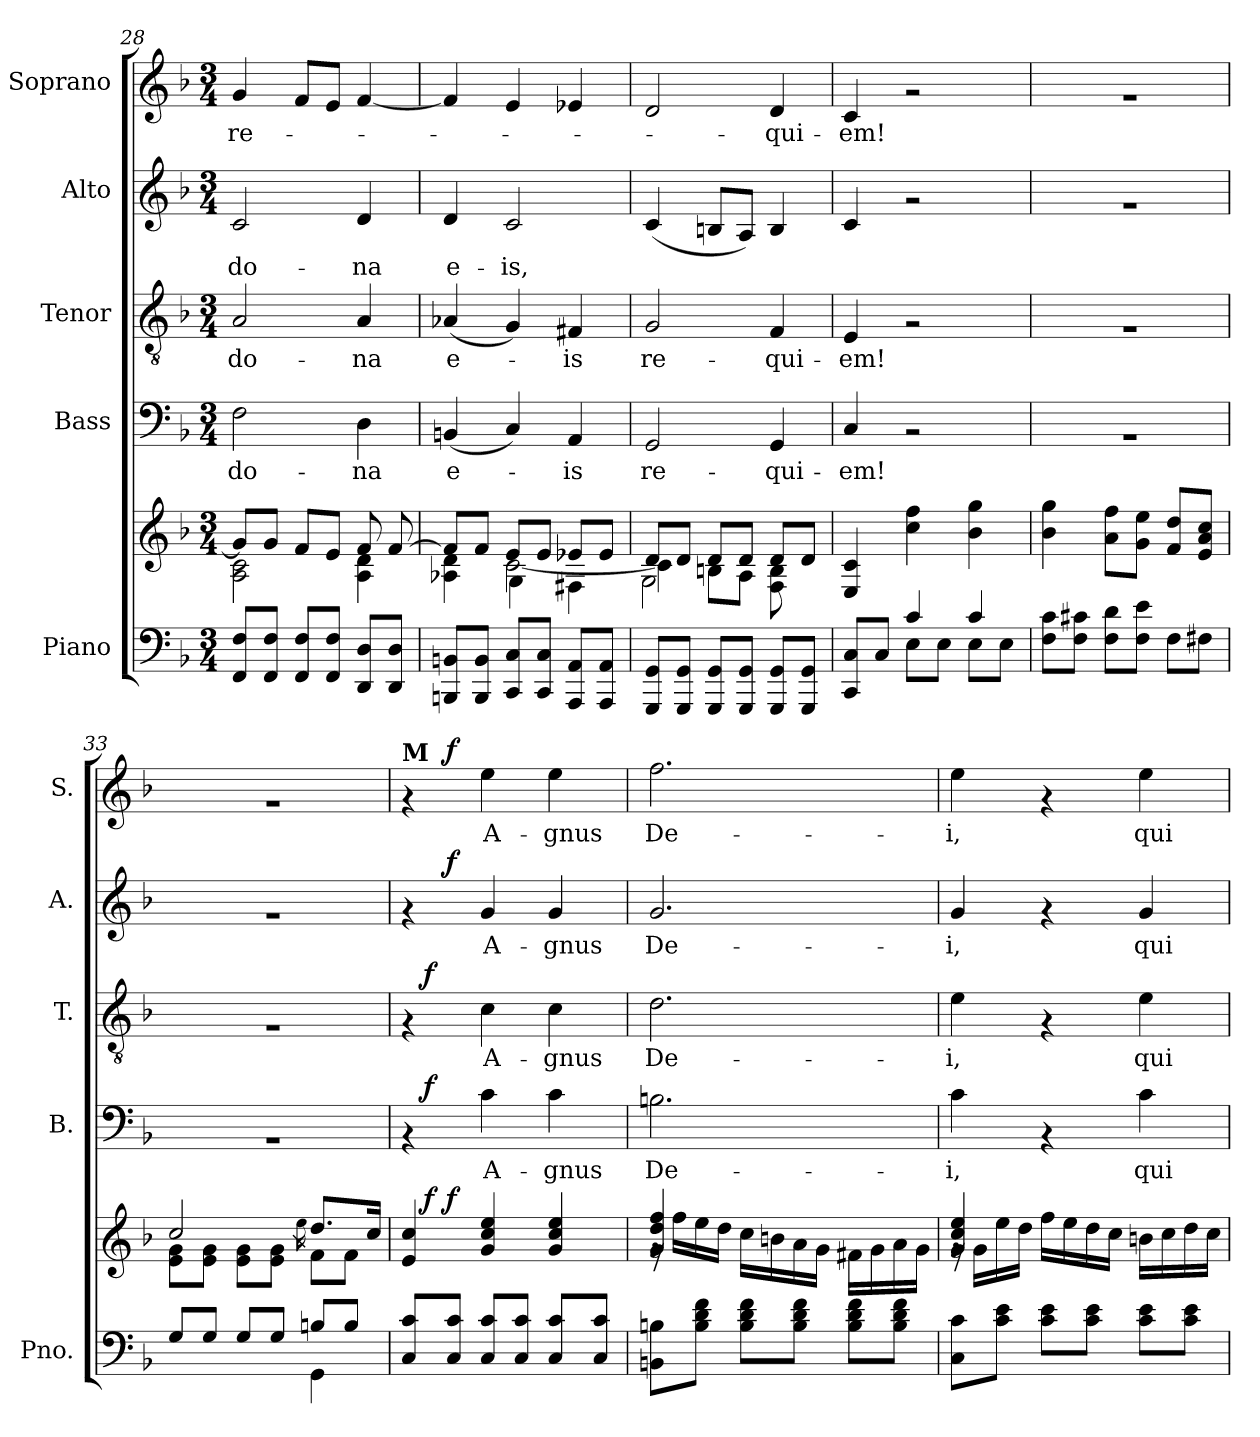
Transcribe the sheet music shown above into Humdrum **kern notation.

**kern	**kern	**dynam	**kern	**text	**dynam	**kern	**text	**dynam	**kern	**text	**dynam	**kern	**text	**dynam
*part5	*part5	*part5	*part4	*part4	*part4	*part3	*part3	*part3	*part2	*part2	*part2	*part1	*part1	*part1
*staff6	*staff5	*staff5/6	*staff4	*staff4	*staff4	*staff3	*staff3	*staff3	*staff2	*staff2	*staff2	*staff1	*staff1	*staff1
*I"Piano	*	*	*I"Bass	*	*	*I"Tenor	*	*	*I"Alto	*	*	*I"Soprano	*	*
*I'Pno.	*	*	*I'B.	*	*	*I'T.	*	*	*I'A.	*	*	*I'S.	*	*
!!LO:LB:g=z
*clefF4	*clefG2	*	*clefF4	*	*	*clefGv2	*	*	*clefG2	*	*	*clefG2	*	*
*k[b-]	*k[b-]	*	*k[b-]	*	*	*k[b-]	*	*	*k[b-]	*	*	*k[b-]	*	*
*F:	*F:	*	*F:	*	*	*F:	*	*	*F:	*	*	*F:	*	*
*M3/4	*M3/4	*	*M3/4	*	*	*M3/4	*	*	*M3/4	*	*	*M3/4	*	*
=28	=28	=28	=28	=28	=28	=28	=28	=28	=28	=28	=28	=28	=28	=28
*	*^	*	*	*	*	*	*	*	*	*	*	*	*	*
!	!	!	!	!	!LO:LY:b	!	!	!LO:LY:b	!	!	!LO:LY:b	!	!	!LO:LY:b	!
8FF/ 8F/L	8g/L]	2A\ 2c\	.	2F\	do-	.	2A/	do-	.	2c/	do-	.	4g/	re-	.
8FF/ 8F/J	8g/J	.	.	.	.	.	.	.	.	.	.	.	.	.	.
8FF/ 8F/L	8f/L	.	.	.	.	.	.	.	.	.	.	.	8f/L	.	.
8FF/ 8F/J	8e/J	.	.	.	.	.	.	.	.	.	.	.	8e/J	.	.
!	!	!	!	!	!LO:LY:b	!	!	!LO:LY:b	!	!	!LO:LY:b	!	!	!	!
8DD/ 8D/L	8f/	4A\ 4d\	.	4D\	-na	.	4A/	-na	.	4d/	-na	.	[4f/	.	.
8DD/ 8D/J	[8f/	.	.	.	.	.	.	.	.	.	.	.	.	.	.
=29	=29	=29	=29	=29	=29	=29	=29	=29	=29	=29	=29	=29	=29	=29	=29
*	*	*^	*	*	*	*	*	*	*	*	*	*	*	*	*
!	!	!	!	!	!	!LO:LY:b	!	!	!LO:LY:b	!	!	!LO:LY:b	!	!	!	!
8BBBn/ 8BBn/L	8f/L]	4A-X\ 4d\	4ryy	.	(<4BBn/	e-	.	(<4A-X/	e-	.	4d/	e-	.	4f/]	.	.
8BBB/ 8BB/J	8f/J	.	.	.	.	.	.	.	.	.	.	.	.	.	.	.
!	!	!	!	!	!	!	!	!	!	!	!	!LO:LY:b	!	!	!	!
8CC/ 8C/L	8e/L	[2c\	4G\	.	4C/)	.	.	4G/)	.	.	2c/	-is,	.	4e/	.	.
8CC/ 8C/J	8e/J	.	.	.	.	.	.	.	.	.	.	.	.	.	.	.
!	!	!	!	!	!	!LO:LY:b	!	!	!LO:LY:b	!	!	!	!	!	!	!
8AAA/ 8AA/L	8e-X/L	.	4F#X\	.	4AA/	-is	.	4F#X/	-is	.	.	.	.	4e-X/	.	.
8AAA/ 8AA/J	8e-/J	.	.	.	.	.	.	.	.	.	.	.	.	.	.	.
=30	=30	=30	=30	=30	=30	=30	=30	=30	=30	=30	=30	=30	=30	=30	=30	=30
!	!	!	!	!	!	!LO:LY:b	!	!	!LO:LY:b	!	!	!	!	!	!	!
8GGG/ 8GG/L	8d/L	4c\]	2G\	.	2GG/	re-	.	2G/	re-	.	(<4c/	.	.	2d/	.	.
8GGG/ 8GG/J	8d/J	.	.	.	.	.	.	.	.	.	.	.	.	.	.	.
8GGG/ 8GG/L	8d/L	8Bn\L	.	.	.	.	.	.	.	.	8Bn/L	.	.	.	.	.
8GGG/ 8GG/J	8d/J	8A\J	.	.	.	.	.	.	.	.	8A/J)	.	.	.	.	.
!	!	!	!	!	!	!LO:LY:b	!	!	!LO:LY:b	!	!	!	!	!	!LO:LY:b	!
8GGG/ 8GG/L	8d/L	8F\ 8B\	4ryy	.	4GG/	-qui-	.	4F/	-qui-	.	4B/	.	.	4d/	-qui-	.
8GGG/ 8GG/J	8d/J	8ryy	.	.	.	.	.	.	.	.	.	.	.	.	.	.
*	*	*v	*v	*	*	*	*	*	*	*	*	*	*	*	*	*
=31	=31	=31	=31	=31	=31	=31	=31	=31	=31	=31	=31	=31	=31	=31	=31
*^	*	*	*	*	*	*	*	*	*	*	*	*	*	*	*
!	!	!	!	!	!	!LO:LY:b	!	!	!LO:LY:b	!	!	!	!	!	!LO:LY:b	!
*	*	*v	*v	*	*	*	*	*	*	*	*	*	*	*	*	*
8CC/ 8C/L	4ryy	4E/ 4c/	.	4C/	-em!	.	4E/	-em!	.	4c/	.	.	4c/	-em!	.
8C/J	.	.	.	.	.	.	.	.	.	.	.	.	.	.	.
8E\L	4c/	4cc\ 4ff\	.	2rBB	.	.	2rG	.	.	2rg	.	.	2rg	.	.
8E\J	.	.	.	.	.	.	.	.	.	.	.	.	.	.	.
8E\L	4c/	4b-\ 4gg\	.	.	.	.	.	.	.	.	.	.	.	.	.
8E\J	.	.	.	.	.	.	.	.	.	.	.	.	.	.	.
*v	*v	*	*	*	*	*	*	*	*	*	*	*	*	*	*
=32	=32	=32	=32	=32	=32	=32	=32	=32	=32	=32	=32	=32	=32	=32
8F\ 8c\L	4b-\ 4gg\	.	2.rBB	.	.	2.rG	.	.	2.rg	.	.	2.rg	.	.
8F\ 8c#X\J	.	.	.	.	.	.	.	.	.	.	.	.	.	.
8F\ 8d\L	8a\ 8ff\L	.	.	.	.	.	.	.	.	.	.	.	.	.
8F\ 8e\J	8g\ 8ee\J	.	.	.	.	.	.	.	.	.	.	.	.	.
8F\L	8f/ 8dd/L	.	.	.	.	.	.	.	.	.	.	.	.	.
8F#X\J	8e/ 8a/ 8cc/J	.	.	.	.	.	.	.	.	.	.	.	.	.
=33	=33	=33	=33	=33	=33	=33	=33	=33	=33	=33	=33	=33	=33	=33
*^	*^	*	*	*	*	*	*	*	*	*	*	*	*	*
8G/L	2ryy	2cc/	8e\ 8g\L	.	2.rBB	.	.	2.rG	.	.	2.rg	.	.	2.rg	.	.
8G/J	.	.	8e\ 8g\J	.	.	.	.	.	.	.	.	.	.	.	.	.
8G/L	.	.	8e\ 8g\L	.	.	.	.	.	.	.	.	.	.	.	.	.
8G/J	.	.	8e\ 8g\J	.	.	.	.	.	.	.	.	.	.	.	.	.
.	.	.	16qee\	.	.	.	.	.	.	.	.	.	.	.	.	.
8Bn/L	4GG\	8f\L	8.dd/L	.	.	.	.	.	.	.	.	.	.	.	.	.
8B/J	.	8f\J	.	.	.	.	.	.	.	.	.	.	.	.	.	.
.	.	.	16cc/Jk	.	.	.	.	.	.	.	.	.	.	.	.	.
*v	*v	*	*	*	*	*	*	*	*	*	*	*	*	*	*	*
!!LO:PB:g=z
=34	=34	=34	=34	=34	=34	=34	=34	=34	=34	=34	=34	=34	=34	=34	=34
*	*	*^	*	*^	*	*	*^	*	*	*^	*	*	*^	*	*
!	!	!	!	!	!	!	!	!	!	!	!	!	!	!	!	!	!LO:TX:a:B:t=M	!	!	!
8C/ 8c/L	4e/ 4cc/	16ryy	8ryy	.	4rBB	16ryy	.	.	4rG	16ryy	.	.	4rg	8ryy	.	.	4rg	8ryy	.	.
!	!	!	!	!LO:DY:a	!	!	!	!LO:DY:a	!	!	!	!LO:DY:a	!	!	!	!	!	!	!	!
.	.	2ryy	.	f	.	2ryy	.	f	.	2ryy	.	f	.	.	.	.	.	.	.	.
!	!	!	!	!LO:DY:a	!	!	!	!	!	!	!	!	!	!	!	!LO:DY:a	!	!	!	!LO:DY:a
8C/ 8c/J	.	.	2ryy	f	.	.	.	.	.	.	.	.	.	2ryy	.	f	.	2ryy	.	f
!	!	!	!	!	!	!	!LO:LY:b	!	!	!	!LO:LY:b	!	!	!	!LO:LY:b	!	!	!	!LO:LY:b	!
8C/ 8c/L	4g/ 4cc/ 4ee/	.	.	.	4c\	.	A-	.	4c\	.	A-	.	4g/	.	A-	.	4ee\	.	A-	.
8C/ 8c/J	.	.	.	.	.	.	.	.	.	.	.	.	.	.	.	.	.	.	.	.
!	!	!	!	!	!	!	!LO:LY:b	!	!	!	!LO:LY:b	!	!	!	!LO:LY:b	!	!	!	!LO:LY:b	!
8C/ 8c/L	4g/ 4cc/ 4ee/	.	.	.	4c\	.	-gnus	.	4c\	.	-gnus	.	4g/	.	-gnus	.	4ee\	.	-gnus	.
.	.	8.ryy	.	.	.	8.ryy	.	.	.	8.ryy	.	.	.	.	.	.	.	.	.	.
8C/ 8c/J	.	.	8ryy	.	.	.	.	.	.	.	.	.	.	8ryy	.	.	.	8ryy	.	.
=35	=35	=35	=35	=35	=35	=35	=35	=35	=35	=35	=35	=35	=35	=35	=35	=35	=35	=35	=35	=35
!	!	!	!	!	!	!	!LO:LY:b	!	!	!	!LO:LY:b	!	!	!	!LO:LY:b	!	!	!	!LO:LY:b	!
*	*	*v	*v	*	*	*	*	*	*v	*v	*	*	*v	*v	*	*	*v	*v	*	*
*	*	*	*	*v	*v	*	*	*	*	*	*	*	*	*	*	*
8BBn\ 8Bn\L	4g/ 4dd/ 4ff/	16rg	.	2.Bn\	De-	.	2.d\	De-	.	2.g/	De-	.	2.ff\	De-	.
.	.	16ff\LL	.	.	.	.	.	.	.	.	.	.	.	.	.
8B\ 8d\ 8f\J	.	16ee\	.	.	.	.	.	.	.	.	.	.	.	.	.
.	.	16dd\JJ	.	.	.	.	.	.	.	.	.	.	.	.	.
8B\ 8d\ 8f\L	2rgyy	16cc\LL	.	.	.	.	.	.	.	.	.	.	.	.	.
.	.	16bn\	.	.	.	.	.	.	.	.	.	.	.	.	.
8B\ 8d\ 8f\J	.	16a\	.	.	.	.	.	.	.	.	.	.	.	.	.
.	.	16g\JJ	.	.	.	.	.	.	.	.	.	.	.	.	.
8B\ 8d\ 8f\L	.	16f#X\LL	.	.	.	.	.	.	.	.	.	.	.	.	.
.	.	16g\	.	.	.	.	.	.	.	.	.	.	.	.	.
8B\ 8d\ 8f\J	.	16a\	.	.	.	.	.	.	.	.	.	.	.	.	.
.	.	16g\JJ	.	.	.	.	.	.	.	.	.	.	.	.	.
=36	=36	=36	=36	=36	=36	=36	=36	=36	=36	=36	=36	=36	=36	=36	=36
!	!	!	!	!	!LO:LY:b	!	!	!LO:LY:b	!	!	!LO:LY:b	!	!	!LO:LY:b	!
8C\ 8c\L	4g/ 4cc/ 4ee/	16rg	.	4c\	-i,	.	4e\	-i,	.	4g/	-i,	.	4ee\	-i,	.
.	.	16g\LL	.	.	.	.	.	.	.	.	.	.	.	.	.
8c\ 8e\J	.	16ee\	.	.	.	.	.	.	.	.	.	.	.	.	.
.	.	16dd\JJ	.	.	.	.	.	.	.	.	.	.	.	.	.
8c\ 8e\L	2rgyy	16ff\LL	.	4rBB	.	.	4rG	.	.	4rg	.	.	4rg	.	.
.	.	16ee\	.	.	.	.	.	.	.	.	.	.	.	.	.
8c\ 8e\J	.	16dd\	.	.	.	.	.	.	.	.	.	.	.	.	.
.	.	16cc\JJ	.	.	.	.	.	.	.	.	.	.	.	.	.
!	!	!	!	!	!LO:LY:b	!	!	!LO:LY:b	!	!	!LO:LY:b	!	!	!LO:LY:b	!
8c\ 8e\L	.	16bn\LL	.	4c\	qui	.	4e\	qui	.	4g/	qui	.	4ee\	qui	.
.	.	16cc\	.	.	.	.	.	.	.	.	.	.	.	.	.
8c\ 8e\J	.	16dd\	.	.	.	.	.	.	.	.	.	.	.	.	.
.	.	16cc\JJ	.	.	.	.	.	.	.	.	.	.	.	.	.
*	*v	*v	*	*	*	*	*	*	*	*	*	*	*	*	*
=	=	=	=	=	=	=	=	=	=	=	=	=	=	=
*-	*-	*-	*-	*-	*-	*-	*-	*-	*-	*-	*-	*-	*-	*-
